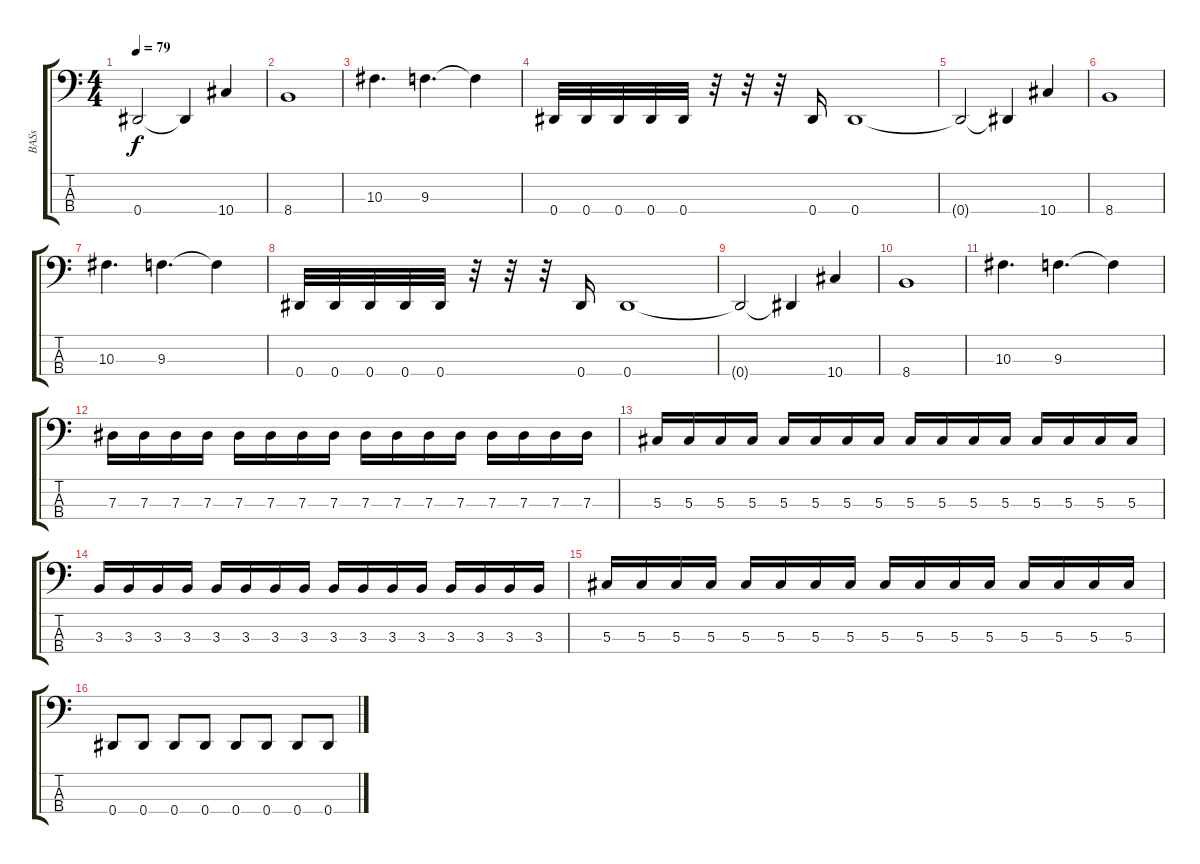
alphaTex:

\track ("BASs" "BASs") {instrument electricbasspick}
\staff {score tabs}
\tuning (Gb2 Db2 Ab1 Eb1) {hide}
\ts (4 4)
\tempo 79
\clef f4
\ks c
0.4{t}.2{dy f} 0.4{t}.4 10.4.4 |
8.4.1 |
10.3.4{d} 9.3.4{d} 9.3{t}.4 |
0.4.32 0.4.32 0.4.32 0.4.32 0.4.32 r.32 r.32 r.32 0.4.16 0.4.1 |
0.4{t}.2 0.4{t}.4 10.4.4 |
8.4.1 |
10.3.4{d} 9.3.4{d} 9.3{t}.4 |
0.4.32 0.4.32 0.4.32 0.4.32 0.4.32 r.32 r.32 r.32 0.4.16 0.4.1 |
0.4{t}.2 0.4{t}.4 10.4.4 |
8.4.1 |
10.3.4{d} 9.3.4{d} 9.3{t}.4 |
7.3.16 7.3.16 7.3.16 7.3.16 7.3.16 7.3.16 7.3.16 7.3.16 7.3.16 7.3.16 7.3.16 7.3.16 7.3.16 7.3.16 7.3.16 7.3.16 |
5.3.16 5.3.16 5.3.16 5.3.16 5.3.16 5.3.16 5.3.16 5.3.16 5.3.16 5.3.16 5.3.16 5.3.16 5.3.16 5.3.16 5.3.16 5.3.16 |
3.3.16 3.3.16 3.3.16 3.3.16 3.3.16 3.3.16 3.3.16 3.3.16 3.3.16 3.3.16 3.3.16 3.3.16 3.3.16 3.3.16 3.3.16 3.3.16 |
5.3.16 5.3.16 5.3.16 5.3.16 5.3.16 5.3.16 5.3.16 5.3.16 5.3.16 5.3.16 5.3.16 5.3.16 5.3.16 5.3.16 5.3.16 5.3.16 |
0.4.8 0.4.8 0.4.8 0.4.8 0.4.8 0.4.8 0.4.8 0.4.8
